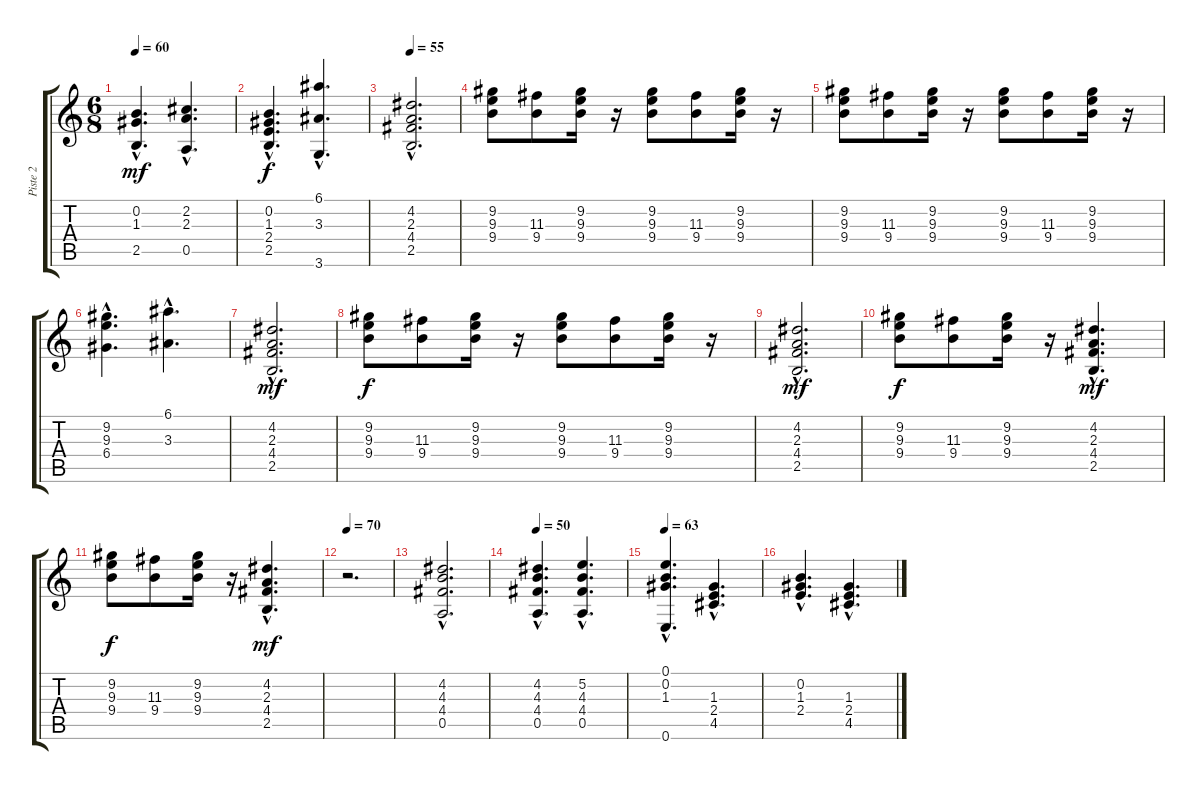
\track ("Piste 2" "Piste 2") {instrument acousticguitarnylon}
\staff {score tabs}
\tuning (E4 B3 G3 D3 A2 E2) {hide}
\ts (6 8)
\tempo 60
\clef g2
\ks c
(0.2{hac} 1.3{hac} 2.5{hac}).4{d dy mf} (2.2{hac} 2.3{hac} 0.5{hac}).4{d} |
(0.2{hac} 1.3{hac} 2.4{hac} 2.5{hac}).4{d dy f} (6.1{hac} 3.3{hac} 3.6{hac}).4{d} |
\tempo 55
(4.2{hac} 2.3{hac} 4.4{hac} 2.5{hac}).2{d} |
(9.2 9.3 9.4).8 (11.3 9.4).8 (9.2 9.3 9.4).16 r.16 (9.2 9.3 9.4).8 (11.3 9.4).8 (9.2 9.3 9.4).16 r.16 |
(9.2 9.3 9.4).8 (11.3 9.4).8 (9.2 9.3 9.4).16 r.16 (9.2 9.3 9.4).8 (11.3 9.4).8 (9.2 9.3 9.4).16 r.16 |
(9.2{hac} 9.3{hac} 6.4{hac}).4{d} (6.1{hac} 3.3{hac}).4{d} |
(4.2{hac} 2.3{hac} 4.4{hac} 2.5{hac}).2{d dy mf} |
(9.2 9.3 9.4).8{dy f} (11.3 9.4).8 (9.2 9.3 9.4).16 r.16 (9.2 9.3 9.4).8 (11.3 9.4).8 (9.2 9.3 9.4).16 r.16 |
(4.2{hac} 2.3{hac} 4.4{hac} 2.5{hac}).2{d dy mf} |
(9.2 9.3 9.4).8{dy f} (11.3 9.4).8 (9.2 9.3 9.4).16 r.16 (4.2{hac} 2.3{hac} 4.4{hac} 2.5{hac}).4{d dy mf} |
(9.2 9.3 9.4).8{dy f} (11.3 9.4).8 (9.2 9.3 9.4).16 r.16 (4.2{hac} 2.3{hac} 4.4{hac} 2.5{hac}).4{d dy mf} |
\tempo 70
r.2{d} |
(4.2{hac} 4.3{hac} 4.4{hac} 0.5{hac}).2{d} |
\tempo 50
(4.2{hac} 4.3{hac} 4.4{hac} 0.5{hac}).4{d} (5.2{hac} 4.3{hac} 4.4{hac} 0.5{hac}).4{d} |
\tempo 63
(0.1{hac} 0.2{hac} 1.3{hac} 0.6{hac}).4{d} (1.3{hac} 2.4{hac} 4.5{hac}).4{d} |
(0.2{hac} 1.3{hac} 2.4{hac}).4{d} (1.3{hac} 2.4{hac} 4.5{hac}).4{d}
